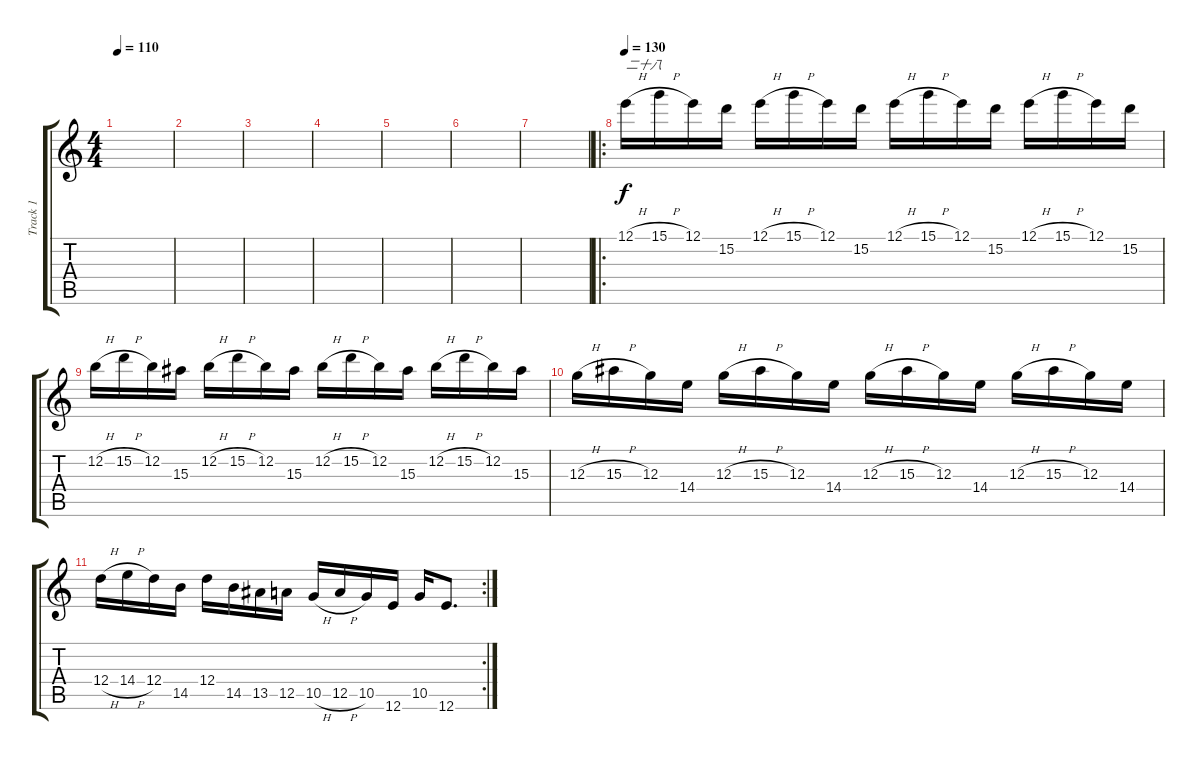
\track ("Track 1" "Track 1") {instrument distortionguitar}
\staff {score tabs}
\tuning (E4 B3 G3 D3 A2 E2) {hide}
\ts (4 4)
\tempo 110
\clef g2
\ks c
|
|
|
|
|
|
|
\ro
\tempo 130
12.1{h}.16{txt "二十八"} 15.1{h}.16 12.1.16 15.2.16 12.1{h}.16 15.1{h}.16 12.1.16 15.2.16 12.1{h}.16 15.1{h}.16 12.1.16 15.2.16 12.1{h}.16 15.1{h}.16 12.1.16 15.2.16 |
12.2{h}.16 15.2{h}.16 12.2.16 15.3.16 12.2{h}.16 15.2{h}.16 12.2.16 15.3.16 12.2{h}.16 15.2{h}.16 12.2.16 15.3.16 12.2{h}.16 15.2{h}.16 12.2.16 15.3.16 |
12.3{h}.16 15.3{h}.16 12.3.16 14.4.16 12.3{h}.16 15.3{h}.16 12.3.16 14.4.16 12.3{h}.16 15.3{h}.16 12.3.16 14.4.16 12.3{h}.16 15.3{h}.16 12.3.16 14.4.16 |
\rc 2
12.4{h}.16 14.4{h}.16 12.4.16 14.5.16 12.4.16 14.5.16 13.5.16 12.5.16 10.5{h}.16 12.5{h}.16 10.5.16 12.6.16 10.5.16 12.6.8{d}
